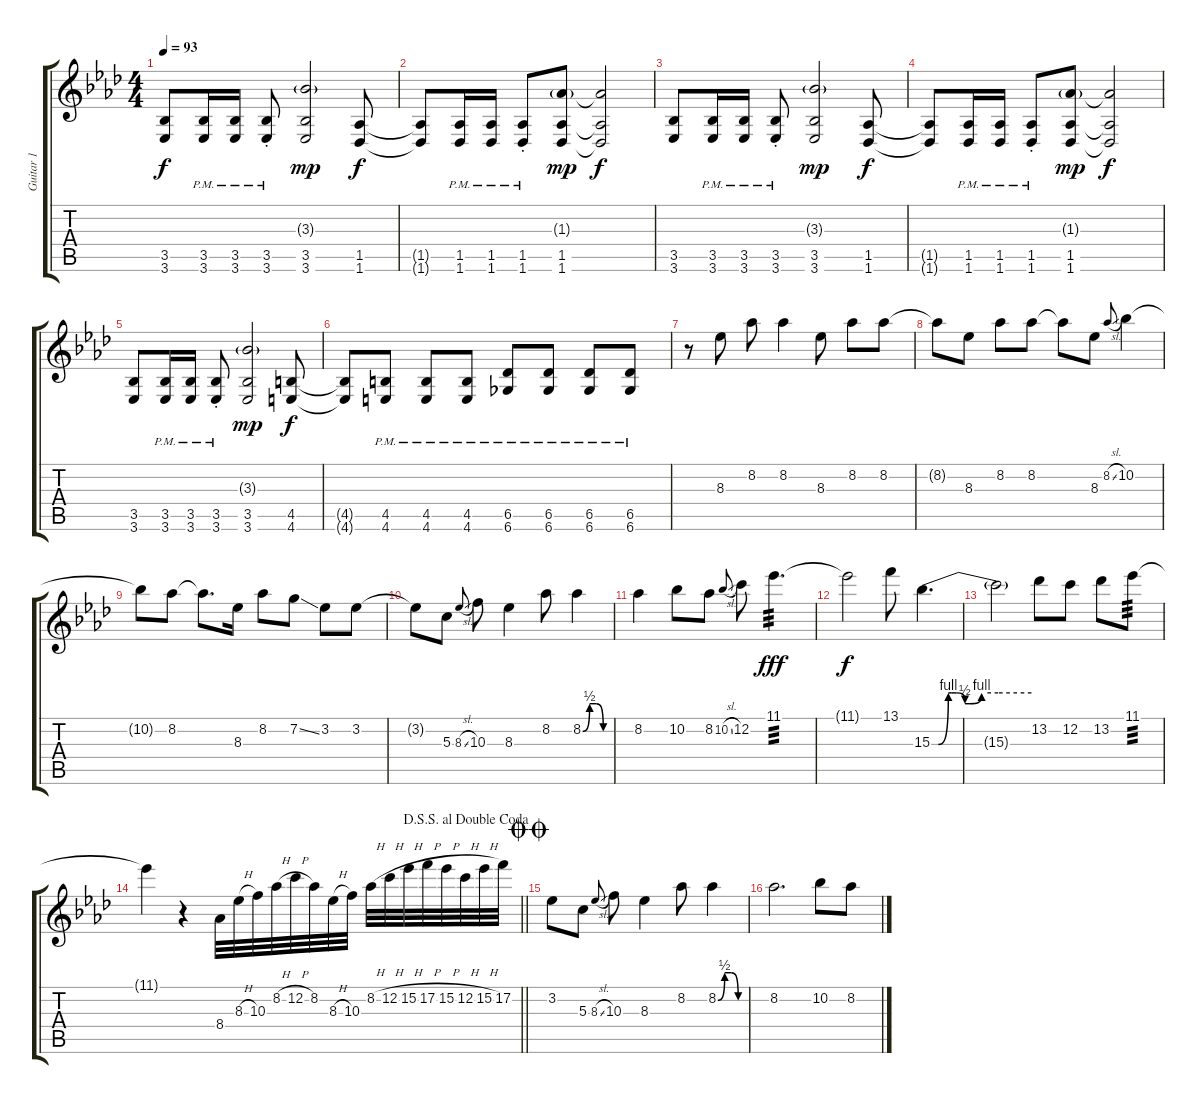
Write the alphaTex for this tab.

\track ("Guitar 1" "Guitar 1") {instrument distortionguitar}
\staff {score tabs}
\tuning (E4 C4 G3 C3 G2 C2) {hide}
\ts (4 4)
\tempo 93
\clef g2
\ks ab
(3.5 3.6).8{dy f} (3.5{pm} 3.6{pm}).16 (3.5{pm} 3.6{pm}).16 (3.5{pm st} 3.6{pm st}).8 (3.3{g} 3.5 3.6).2{dy mp} (1.5 1.6).8{dy f} |
(1.5{t} 1.6{t}).8 (1.5{pm} 1.6{pm}).16 (1.5{pm} 1.6{pm}).16 (1.5{pm st} 1.6{pm st}).8 (1.3{g} 1.5 1.6).8{dy mp} (1.3{t} 1.5{t} 1.6{t}).2{dy f} |
(3.5 3.6).8 (3.5{pm} 3.6{pm}).16 (3.5{pm} 3.6{pm}).16 (3.5{pm st} 3.6{pm st}).8 (3.3{g} 3.5 3.6).2{dy mp} (1.5 1.6).8{dy f} |
(1.5{t} 1.6{t}).8 (1.5{pm} 1.6{pm}).16 (1.5{pm} 1.6{pm}).16 (1.5{pm st} 1.6{pm st}).8 (1.3{g} 1.5 1.6).8{dy mp} (1.3{t} 1.5{t} 1.6{t}).2{dy f} |
(3.5 3.6).8 (3.5{pm} 3.6{pm}).16 (3.5{pm} 3.6{pm}).16 (3.5{pm st} 3.6{pm st}).8 (3.3{g} 3.5 3.6).2{dy mp} (4.5 4.6).8{dy f} |
(4.5{t} 4.6{t}).8 (4.5{pm} 4.6{pm}).8 (4.5{pm} 4.6{pm}).8 (4.5{pm} 4.6{pm}).8 (6.5{pm} 6.6{pm}).8 (6.5{pm} 6.6{pm}).8 (6.5{pm} 6.6{pm}).8 (6.5{pm} 6.6{pm}).8 |
r.8 8.3.8 8.2.8 8.2.4 8.3.8 8.2.8 8.2.8 |
8.2{t}.8 8.3.8 8.2.8 8.2.8 8.2{t}.8 8.3.8 8.2{sl}.8{gr onbeat} 10.2.4 |
10.2{t}.8 8.2.8 8.2{t}.8{d} 8.3.16 8.2.8 7.2{ss}.8 3.2.8 3.2.8 |
3.2{t}.8 5.3.8 8.3{sl}.8{gr onbeat} 10.3.8 8.3.4 8.2.8 8.2{be (custom 0 0 15 2 30 2 45 0 60 0)}.4 |
8.2.4 10.2.8 8.2.8 10.2{sl}.8{gr onbeat} 12.2.8 11.1.4{d tp 3 dy fff} |
11.1{t}.2{dy f} 13.1.8 15.3{be (custom 0 0 4 0 10 4 12 4 15 4 20 2 23 2 30 4 40 4 60 4)}.4{d} |
15.3{t}.2 13.2.8 12.2.8 13.2.8 11.1.8{tp 3} |
\jump dalsegnosegnoaldoublecoda
\barLineRight lightlight
11.1{t}.4 r.4 8.4.32 8.3{h}.32 10.3.32 8.2{h}.32 12.2{h}.32 8.2.32 8.3{h}.32 10.3.32 8.2{h}.32 12.2{h}.32 15.2{h}.32 17.2{h}.32 15.2{h}.32 12.2{h}.32 15.2{h}.32 17.2.32 |
\jump doublecoda
3.2.8 5.3.8 8.3{sl}.8{gr onbeat} 10.3.8 8.3.4 8.2.8 8.2{be (custom 0 0 15 2 30 2 45 0 60 0)}.4 |
8.2.2{d} 10.2.8 8.2.8
